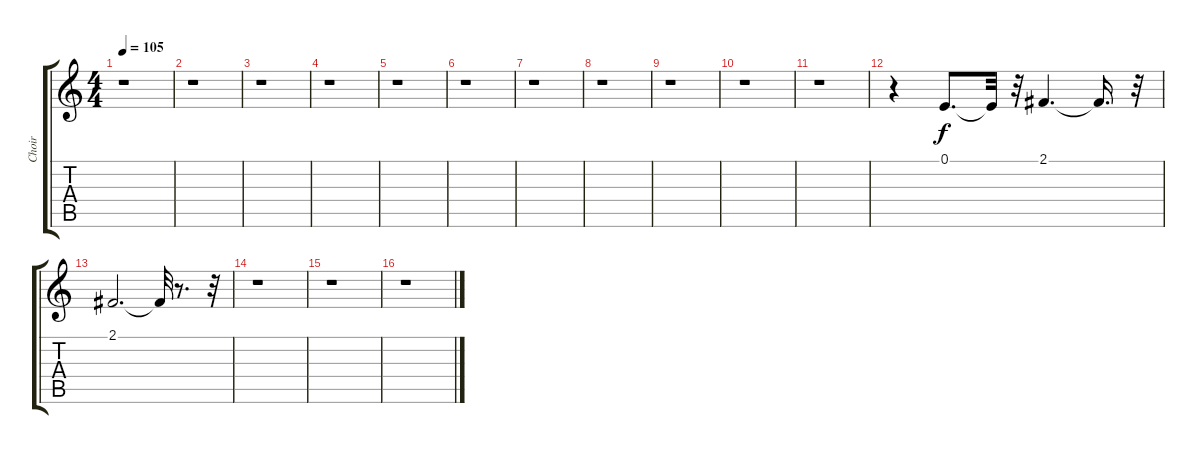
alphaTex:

\track ("Choir   " "Choir   ") {instrument choiraahs}
\staff {score tabs}
\tuning (E4 B3 G3 D3 A2 E2) {hide}
\ts (4 4)
\tempo 105
\clef g2
\ks c
r.1{dy fff} |
r.1 |
r.1 |
r.1 |
r.1 |
r.1 |
r.1 |
r.1 |
r.1 |
r.1 |
r.1 |
r.4 0.1.8{d dy f balance 8} 0.1{t}.32 r.32 2.1.4{d} 2.1{t}.16{d} r.32 |
2.1.2{d} 2.1{t}.32 r.8{d} r.32 |
r.1 |
r.1 |
r.1
